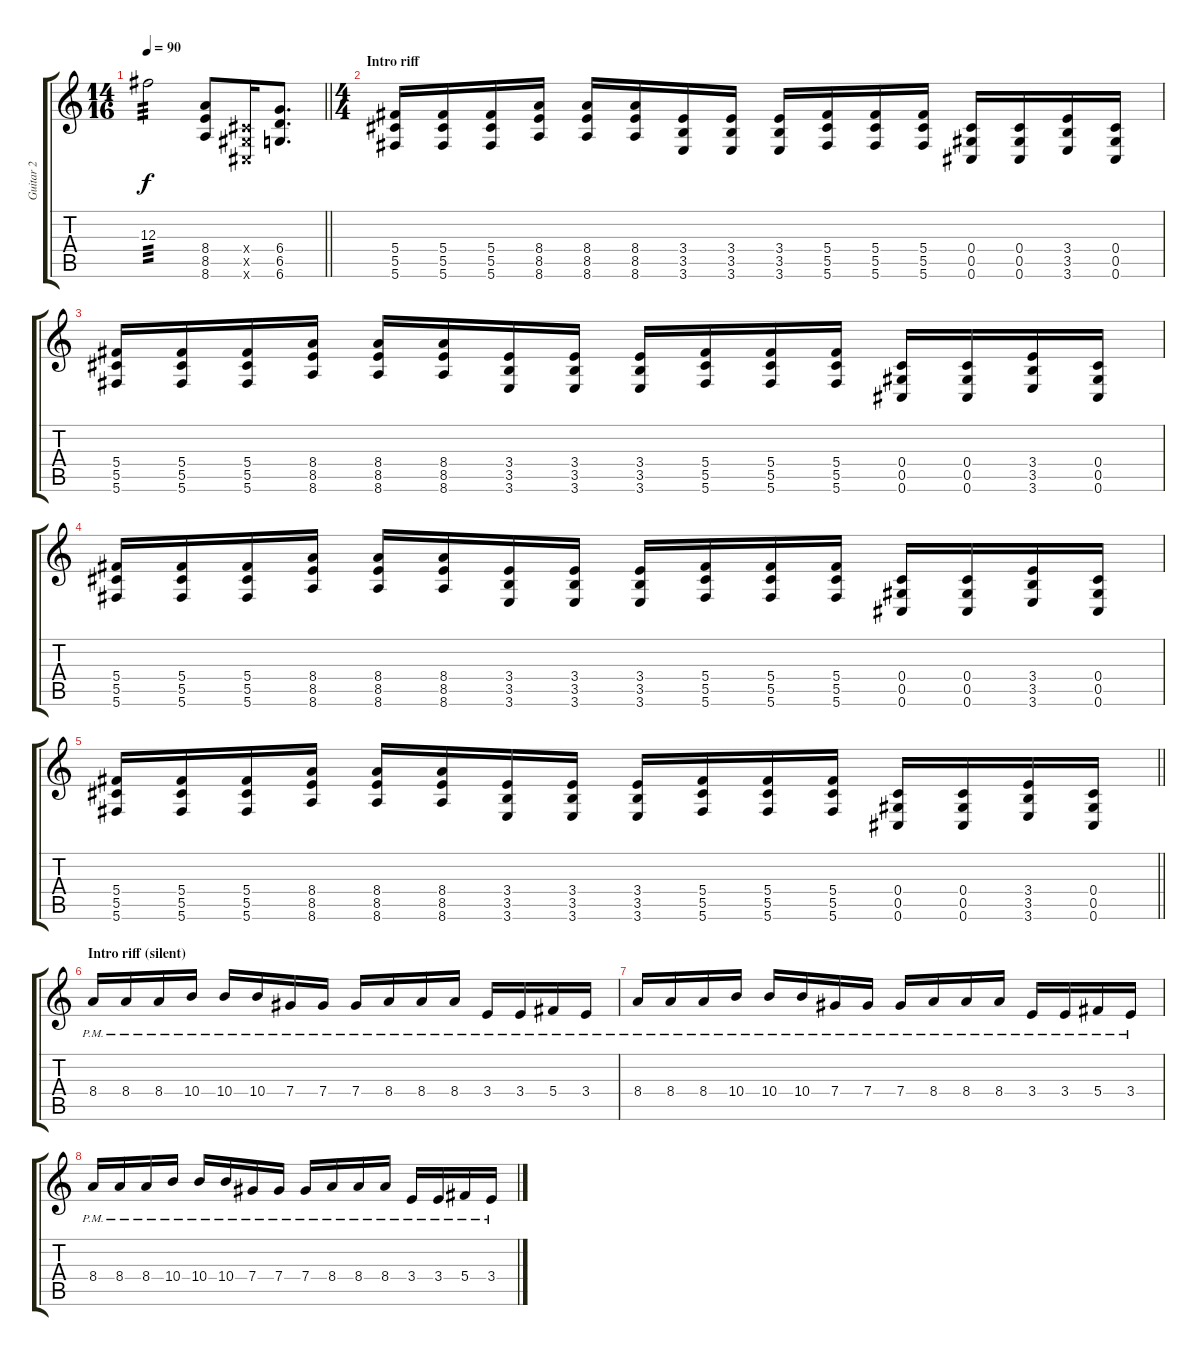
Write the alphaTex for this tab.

\track ("Guitar 2" "Guitar 2") {instrument overdrivenguitar}
\staff {score tabs}
\tuning (Eb4 Bb3 Gb3 Db3 Ab2 Db2) {hide}
\ts (14 16)
\tempo 90
\clef g2
\barLineRight lightlight
\ks c
12.3.2{tp 3 dy f} (8.4 8.5 8.6).8 (0.4{x} 0.5{x} 0.6{x}).16 (6.4 6.5 6.6).8{d} |
\ts (4 4)
\section ("" "Intro riff")
(5.4 5.5 5.6).16 (5.4 5.5 5.6).16 (5.4 5.5 5.6).16 (8.4 8.5 8.6).16 (8.4 8.5 8.6).16 (8.4 8.5 8.6).16 (3.4 3.5 3.6).16 (3.4 3.5 3.6).16 (3.4 3.5 3.6).16 (5.4 5.5 5.6).16 (5.4 5.5 5.6).16 (5.4 5.5 5.6).16 (0.4 0.5 0.6).16 (0.4 0.5 0.6).16 (3.4 3.5 3.6).16 (0.4 0.5 0.6).16 |
(5.4 5.5 5.6).16 (5.4 5.5 5.6).16 (5.4 5.5 5.6).16 (8.4 8.5 8.6).16 (8.4 8.5 8.6).16 (8.4 8.5 8.6).16 (3.4 3.5 3.6).16 (3.4 3.5 3.6).16 (3.4 3.5 3.6).16 (5.4 5.5 5.6).16 (5.4 5.5 5.6).16 (5.4 5.5 5.6).16 (0.4 0.5 0.6).16 (0.4 0.5 0.6).16 (3.4 3.5 3.6).16 (0.4 0.5 0.6).16 |
(5.4 5.5 5.6).16 (5.4 5.5 5.6).16 (5.4 5.5 5.6).16 (8.4 8.5 8.6).16 (8.4 8.5 8.6).16 (8.4 8.5 8.6).16 (3.4 3.5 3.6).16 (3.4 3.5 3.6).16 (3.4 3.5 3.6).16 (5.4 5.5 5.6).16 (5.4 5.5 5.6).16 (5.4 5.5 5.6).16 (0.4 0.5 0.6).16 (0.4 0.5 0.6).16 (3.4 3.5 3.6).16 (0.4 0.5 0.6).16 |
\barLineRight lightlight
(5.4 5.5 5.6).16 (5.4 5.5 5.6).16 (5.4 5.5 5.6).16 (8.4 8.5 8.6).16 (8.4 8.5 8.6).16 (8.4 8.5 8.6).16 (3.4 3.5 3.6).16 (3.4 3.5 3.6).16 (3.4 3.5 3.6).16 (5.4 5.5 5.6).16 (5.4 5.5 5.6).16 (5.4 5.5 5.6).16 (0.4 0.5 0.6).16 (0.4 0.5 0.6).16 (3.4 3.5 3.6).16 (0.4 0.5 0.6).16 |
\section ("" "Intro riff (silent)")
8.4{pm}.16 8.4{pm}.16 8.4{pm}.16 10.4{pm}.16 10.4{pm}.16 10.4{pm}.16 7.4{pm}.16 7.4{pm}.16 7.4{pm}.16 8.4{pm}.16 8.4{pm}.16 8.4{pm}.16 3.4{pm}.16 3.4{pm}.16 5.4{pm}.16 3.4{pm}.16 |
8.4{pm}.16 8.4{pm}.16 8.4{pm}.16 10.4{pm}.16 10.4{pm}.16 10.4{pm}.16 7.4{pm}.16 7.4{pm}.16 7.4{pm}.16 8.4{pm}.16 8.4{pm}.16 8.4{pm}.16 3.4{pm}.16 3.4{pm}.16 5.4{pm}.16 3.4{pm}.16 |
8.4{pm}.16 8.4{pm}.16 8.4{pm}.16 10.4{pm}.16 10.4{pm}.16 10.4{pm}.16 7.4{pm}.16 7.4{pm}.16 7.4{pm}.16 8.4{pm}.16 8.4{pm}.16 8.4{pm}.16 3.4{pm}.16 3.4{pm}.16 5.4{pm}.16 3.4{pm}.16
